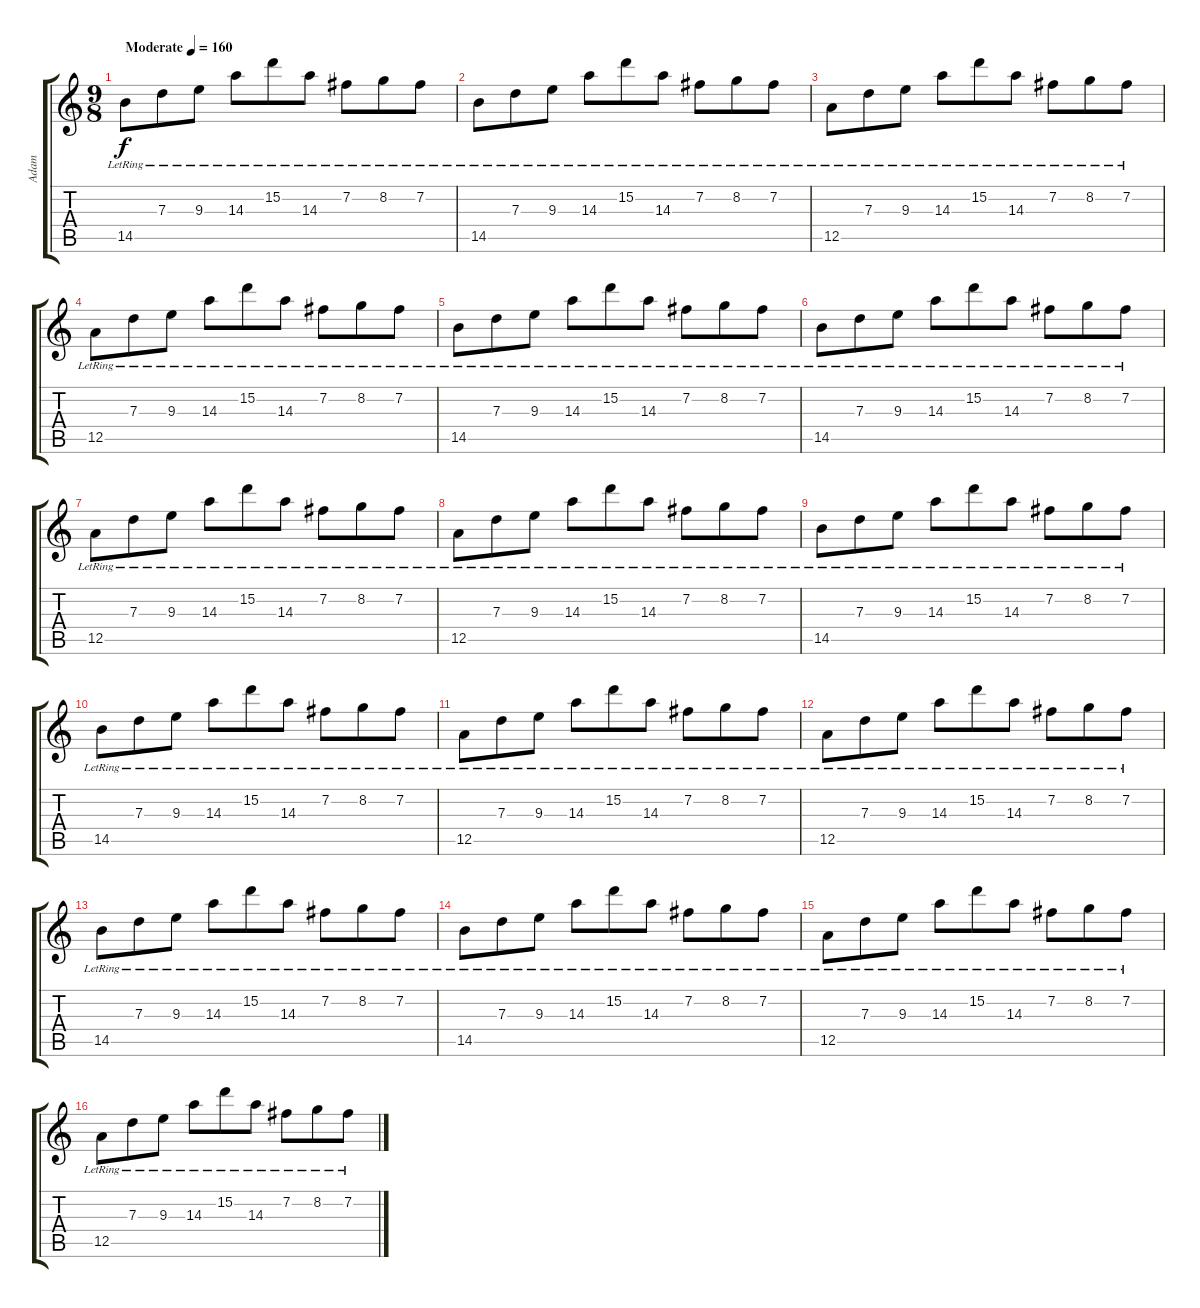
\track ("Adam" "Adam") {instrument electricguitarjazz}
\staff {score tabs}
\tuning (E4 B3 G3 D3 A2 D2) {hide}
\ts (9 8)
\tempo (160 "Moderate")
\clef g2
\ks c
14.5{lr}.8{dy f instrument electricguitarjazz} 7.3{lr}.8 9.3{lr}.8 14.3{lr}.8 15.2{lr}.8 14.3{lr}.8 7.2{lr}.8 8.2{lr}.8 7.2{lr}.8 |
14.5{lr}.8 7.3{lr}.8 9.3{lr}.8 14.3{lr}.8 15.2{lr}.8 14.3{lr}.8 7.2{lr}.8 8.2{lr}.8 7.2{lr}.8 |
12.5{lr}.8 7.3{lr}.8 9.3{lr}.8 14.3{lr}.8 15.2{lr}.8 14.3{lr}.8 7.2{lr}.8 8.2{lr}.8 7.2{lr}.8 |
12.5{lr}.8 7.3{lr}.8 9.3{lr}.8 14.3{lr}.8 15.2{lr}.8 14.3{lr}.8 7.2{lr}.8 8.2{lr}.8 7.2{lr}.8 |
14.5{lr}.8 7.3{lr}.8 9.3{lr}.8 14.3{lr}.8 15.2{lr}.8 14.3{lr}.8 7.2{lr}.8 8.2{lr}.8 7.2{lr}.8 |
14.5{lr}.8 7.3{lr}.8 9.3{lr}.8 14.3{lr}.8 15.2{lr}.8 14.3{lr}.8 7.2{lr}.8 8.2{lr}.8 7.2{lr}.8 |
12.5{lr}.8 7.3{lr}.8 9.3{lr}.8 14.3{lr}.8 15.2{lr}.8 14.3{lr}.8 7.2{lr}.8 8.2{lr}.8 7.2{lr}.8 |
12.5{lr}.8 7.3{lr}.8 9.3{lr}.8 14.3{lr}.8 15.2{lr}.8 14.3{lr}.8 7.2{lr}.8 8.2{lr}.8 7.2{lr}.8 |
14.5{lr}.8 7.3{lr}.8 9.3{lr}.8 14.3{lr}.8 15.2{lr}.8 14.3{lr}.8 7.2{lr}.8 8.2{lr}.8 7.2{lr}.8 |
14.5{lr}.8 7.3{lr}.8 9.3{lr}.8 14.3{lr}.8 15.2{lr}.8 14.3{lr}.8 7.2{lr}.8 8.2{lr}.8 7.2{lr}.8 |
12.5{lr}.8 7.3{lr}.8 9.3{lr}.8 14.3{lr}.8 15.2{lr}.8 14.3{lr}.8 7.2{lr}.8 8.2{lr}.8 7.2{lr}.8 |
12.5{lr}.8 7.3{lr}.8 9.3{lr}.8 14.3{lr}.8 15.2{lr}.8 14.3{lr}.8 7.2{lr}.8 8.2{lr}.8 7.2{lr}.8 |
14.5{lr}.8 7.3{lr}.8 9.3{lr}.8 14.3{lr}.8 15.2{lr}.8 14.3{lr}.8 7.2{lr}.8 8.2{lr}.8 7.2{lr}.8 |
14.5{lr}.8 7.3{lr}.8 9.3{lr}.8 14.3{lr}.8 15.2{lr}.8 14.3{lr}.8 7.2{lr}.8 8.2{lr}.8 7.2{lr}.8 |
12.5{lr}.8 7.3{lr}.8 9.3{lr}.8 14.3{lr}.8 15.2{lr}.8 14.3{lr}.8 7.2{lr}.8 8.2{lr}.8 7.2{lr}.8 |
12.5{lr}.8 7.3{lr}.8 9.3{lr}.8 14.3{lr}.8 15.2{lr}.8 14.3{lr}.8 7.2{lr}.8 8.2{lr}.8 7.2{lr}.8
